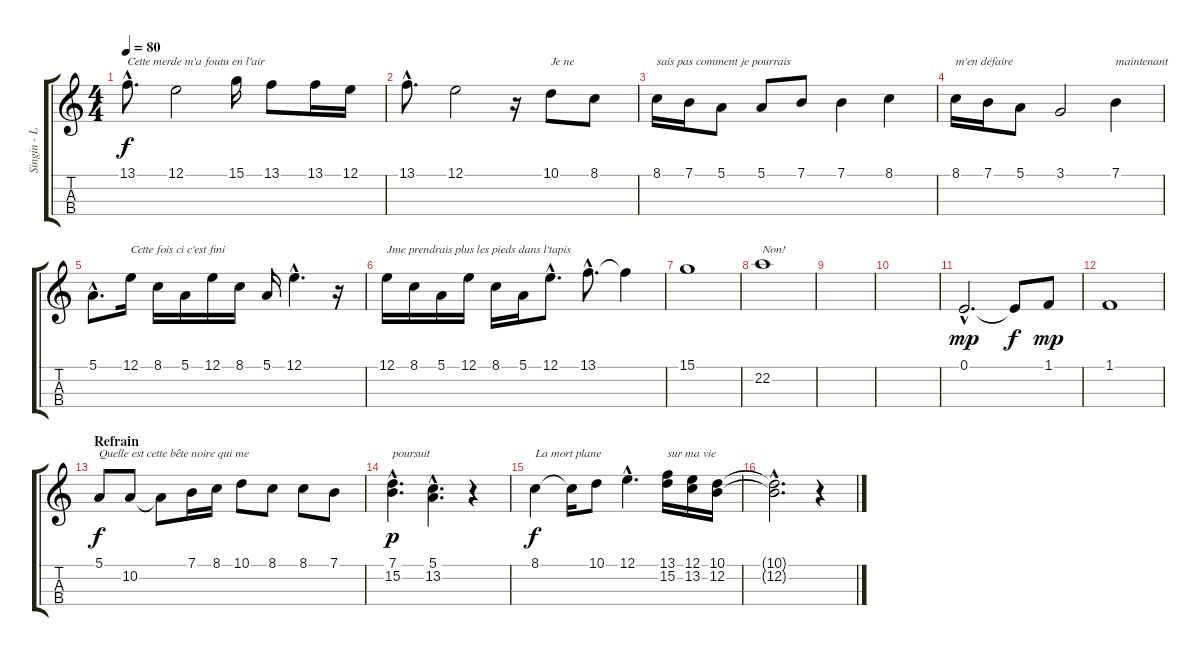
\track ("Singin - Leny & Co" "Singin - L") {instrument oboe}
\staff {score tabs}
\tuning (E4 B3 G3 D3) {hide}
\ts (4 4)
\tempo 80
\clef g2
\ks c
13.1{hac}.8{d txt "Cette merde m'a foutu en l'air" dy f} 12.1.2 15.1.16 13.1.8 13.1.16 12.1.16 |
13.1{hac}.8{d} 12.1.2 r.16 10.1.8{txt "Je ne"} 8.1.8 |
8.1.16{txt "sais pas comment je pourrais"} 7.1.16 5.1.8 5.1.8 7.1.8 7.1.4 8.1.4 |
8.1.16{txt "m'en défaire"} 7.1.16 5.1.8 3.1.2 7.1.4{txt "maintenant"} |
5.1{hac}.8{d} 12.1.16{txt "Cette fois ci c'est fini"} 8.1.16 5.1.16 12.1.16 8.1.16 5.1.16 12.1{hac}.4{d} r.16 |
12.1.16{txt "Jme prendrais plus les pieds dans l'tapis"} 8.1.16 5.1.16 12.1.16 8.1.16 5.1.16 12.1{hac}.8{d} 13.1{hac}.8{d} 13.1{t}.4 |
15.1.1 |
22.2.1{txt "Non!"} |
|
|
0.1{hac}.2{d dy mp} 0.1{t}.8{dy f} 1.1.8{dy mp} |
1.1.1 |
\section ("" "Refrain")
5.1.8{txt "Quelle est cette bête noire qui me" dy f} 10.2.8 10.2{t}.8 7.1.16 8.1.16 10.1.8 8.1.8 8.1.8 7.1.8 |
(7.1{hac} 15.2{hac}).4{d txt "poursuit" dy p} (5.1{hac} 13.2{hac}).4{d} r.4 |
8.1.4{txt "La mort plane" dy f} 8.1{t}.16 10.1.8 12.1{hac}.4{d} (13.1 15.2).16{txt "sur ma vie"} (12.1 13.2).16 (10.1 12.2).16 |
(10.1{hac t} 12.2{hac t}).2{d} r.4
